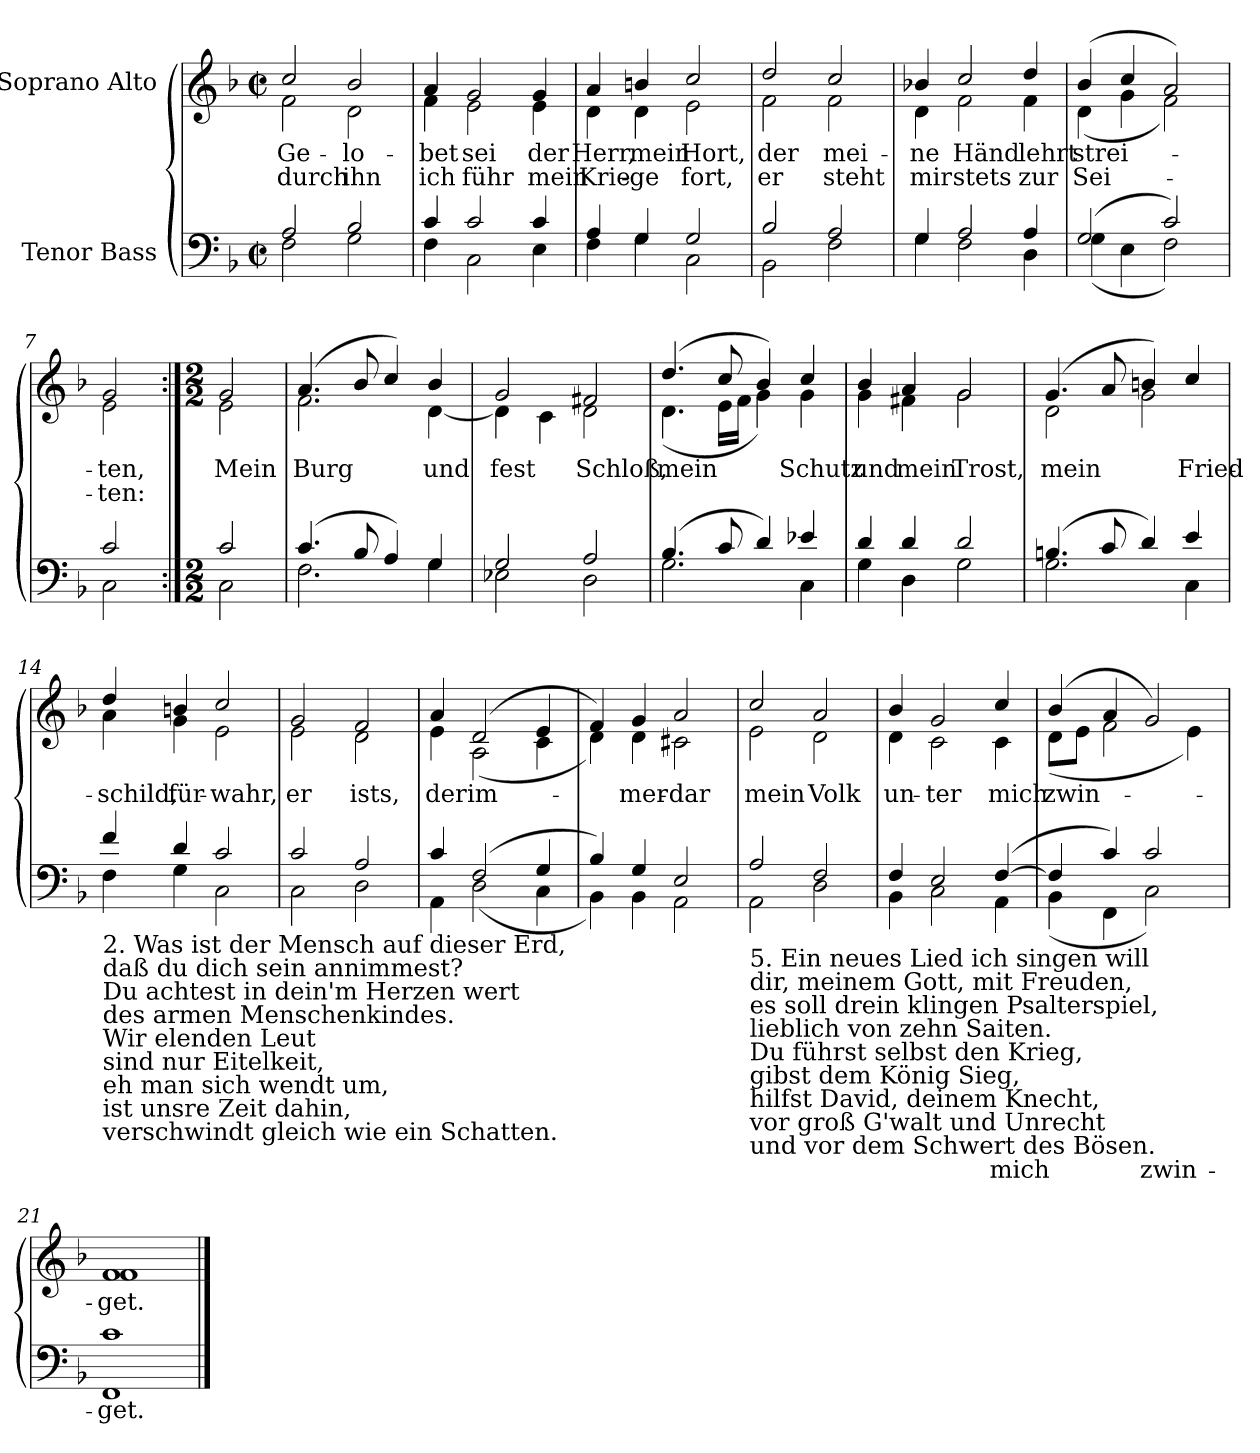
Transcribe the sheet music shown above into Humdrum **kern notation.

**kern	**text	**kern	**text	**text
*part2	*part2	*part1	*part1	*part1
*staff2	*staff2	*staff1	*staff1	*staff1
*I"Tenor Bass	*	*I"Soprano Alto	*	*
*clefF4	*	*clefG2	*	*
*k[b-]	*	*k[b-]	*	*
*F:	*	*F:	*	*
*M2/2	*	*M2/2	*	*
*met(c|)	*	*met(c|)	*	*
=1	=1	=1	=1	=1
*^	*	*	*	*
!	!	!	!LO:TX:a:cj:t=Cornelius Becker\n(1561-1604)	!	!
!	!	!	!LO:TX:a:cj:t=Psalm 144, SWV 249	!	!
!	!	!	!LO:TX:a:cj:t=Heinrich Schütz\n(1585-1672)	!	!
!	!	!	!	!LO:LY:b	!LO:LY:b
*	*	*	*^	*	*
2A/	2F\	.	2cc/	2f\	Ge-	-durch
!	!	!	!	!	!LO:LY:b	!LO:LY:b
2B-/	2G\	.	2b-/	2d\	lo-	-ihn
=2	=2	=2	=2	=2	=2	=2
!	!	!	!	!	!LO:LY:b	!LO:LY:b
4c/	4F\	.	4a/	4f\	bet	ich
!	!	!	!	!	!LO:LY:b	!LO:LY:b
2c/	2C\	.	2g/	2e\	sei	führ
!	!	!	!	!	!LO:LY:b	!LO:LY:b
4c/	4E\	.	4g/	4e\	der	mein
=3	=3	=3	=3	=3	=3	=3
!	!	!	!	!	!LO:LY:b	!LO:LY:b
4A/	4F\	.	4a/	4d\	Herr,	Krie-
!	!	!	!	!	!LO:LY:b	!LO:LY:b
4G/	4G\	.	4bn/	4d\	-mein	ge
!	!	!	!	!	!LO:LY:b	!LO:LY:b
2G/	2C\	.	2cc/	2e\	Hort,	fort,
=4	=4	=4	=4	=4	=4	=4
!	!	!	!	!	!LO:LY:b	!LO:LY:b
2B-/	2BB-\	.	2dd/	2f\	der	er
!	!	!	!	!	!LO:LY:b	!LO:LY:b
2A/	2F\	.	2cc/	2f\	mei-	-steht
=5	=5	=5	=5	=5	=5	=5
!	!	!	!	!	!LO:LY:b	!LO:LY:b
4G/	4G\	.	4b-X/	4d\	ne	mir
!	!	!	!	!	!LO:LY:b	!LO:LY:b
2A/	2F\	.	2cc/	2f\	Händ	stets
!	!	!	!	!	!LO:LY:b	!LO:LY:b
4A/	4D\	.	4dd/	4f\	lehrt	zur
=6	=6	=6	=6	=6	=6	=6
!	!	!	!	!	!LO:LY:b	!LO:LY:b
(>2G/	(<4G\	.	(>4b-/	(<4d\	strei-	Sei-
.	4E\	.	4cc/	4g\	.	.
2c/)	2F\)	.	2a/)	2f\)	.	.
=7	=7	=7	=7	=7	=7	=7
!	!	!	!	!	!LO:LY:b	!LO:LY:b
2c/	2C\	.	2g/	2e\	ten,	ten:
!!LO:LB:g=z	!!
=8:|!	=8:|!	=8:|!	=8:|!	=8:|!	=8:|!	=8:|!
*M2/2	*	*	*M2/2	*	*	*
!	!	!	!	!	!LO:LY:b	!
2c/	2C\	.	2g/	2e\	Mein	.
=9	=9	=9	=9	=9	=9	=9
!	!	!	!	!	!LO:LY:b	!
(>4.c/	2.F\	.	(>4.a/	2.f\	Burg	.
8B-/	.	.	8b-/	.	.	.
4A/)	.	.	4cc/)	.	.	.
!	!	!	!	!	!LO:LY:b	!
4G/	4G\	.	4b-/	[4d\	und	.
=10	=10	=10	=10	=10	=10	=10
!	!	!	!	!	!LO:LY:b	!
2G/	2E-X\	.	2g/	4d\]	fest	.
.	.	.	.	4c\	.	.
!	!	!	!	!	!LO:LY:b	!
2A/	2D\	.	2f#X/	2d\	Schloß,	.
=11	=11	=11	=11	=11	=11	=11
!	!	!	!	!	!LO:LY:b	!
(>4.B-/	2.G\	.	(>4.dd/	(<4.d\	mein	.
8c/	.	.	8cc/	16e\LL	.	.
.	.	.	.	16f\JJ	.	.
4d/)	.	.	4b-/)	4g\)	.	.
!	!	!	!	!	!LO:LY:b	!
4e-X/	4C\	.	4cc/	4g\	Schutz	.
=12	=12	=12	=12	=12	=12	=12
!	!	!	!	!	!LO:LY:b	!
4d/	4G\	.	4b-/	4g\	und	.
!	!	!	!	!	!LO:LY:b	!
4d/	4D\	.	4a/	4f#X\	mein	.
!	!	!	!	!	!LO:LY:b	!
2d/	2G\	.	2g/	2g\	Trost,	.
=13	=13	=13	=13	=13	=13	=13
!	!	!	!	!	!LO:LY:b	!
(>4.Bn/	2.G\	.	(>4.g/	2d\	mein	.
8c/	.	.	8a/	.	.	.
4d/)	.	.	4bn/)	2g\	.	.
!	!	!	!	!	!LO:LY:b	!
4e/	4C\	.	4cc/	.	Fried-	.
!!LO:LB:g=z	!!
=14	=14	=14	=14	=14	=14	=14
!LO:TX:b:t=2. Was ist der Mensch auf dieser Erd, \ndaß du dich sein annimmest?\nDu achtest in dein'm Herzen wert \ndes armen Menschenkindes.\nWir elenden Leut \nsind nur Eitelkeit, \neh man sich wendt um,\nist unsre Zeit dahin, \nverschwindt gleich wie ein Schatten.	!	!	!	!	!	!
!	!	!	!	!	!LO:LY:b	!
4f/	4F\	.	4dd/	4a\	-schild,	.
!	!	!	!	!	!LO:LY:b	!
4d/	4G\	.	4bn/	4g\	für-	.
!	!	!	!	!	!LO:LY:b	!
2c/	2C\	.	2cc/	2e\	-wahr,	.
=15	=15	=15	=15	=15	=15	=15
!	!	!	!	!	!LO:LY:b	!
2c/	2C\	.	2g/	2e\	er	.
!	!	!	!	!	!LO:LY:b	!
2A/	2D\	.	2f/	2d\	ists,	.
=16	=16	=16	=16	=16	=16	=16
!	!	!	!	!	!LO:LY:b	!
4c/	4AA\	.	4a/	4e\	der	.
!	!	!	!	!	!LO:LY:b	!
(>2F/	(<2D\	.	(>2d/	(<2A\	im-	.
4G/	4C\	.	4e/	4c\	.	.
=17	=17	=17	=17	=17	=17	=17
4B-/)	4BB-\)	.	4f/)	4d\)	.	.
!	!	!	!	!	!LO:LY:b	!
4G/	4BB-\	.	4g/	4d\	mer-	.
!	!	!	!	!	!LO:LY:b	!
2E/	2AA\	.	2a/	2c#X\	-dar	.
=18	=18	=18	=18	=18	=18	=18
!LO:TX:b:t=5. Ein neues Lied ich singen will \ndir, meinem Gott, mit Freuden,\nes soll drein klingen Psalterspiel, \nlieblich von zehn Saiten.\nDu führst selbst den Krieg, \ngibst dem König Sieg,\nhilfst David, deinem Knecht, \nvor groß G'walt und Unrecht\nund vor dem Schwert des Bösen.	!	!	!	!	!	!
!	!	!	!	!	!LO:LY:b	!
2A/	2AA\	.	2cc/	2e\	mein	.
!	!	!	!	!	!LO:LY:b	!
2F/	2D\	.	2a/	2d\	Volk	.
=19	=19	=19	=19	=19	=19	=19
!	!	!	!	!	!LO:LY:b	!
4F/	4BB-\	.	4b-/	4d\	un-	.
!	!	!	!	!	!LO:LY:b	!
2E/	2C\	.	2g/	2c\	-ter	.
!	!	!LO:LY:a	!	!	!LO:LY:b	!
(>[4F/	4AA\	mich	4cc/	4c\	mich	.
=20	=20	=20	=20	=20	=20	=20
!	!	!	!	!	!LO:LY:b	!
4F/]	(<4BB-\	.	(>4b-/	(<8d\L	zwin-	.
.	.	.	.	8e\J	.	.
4c/)	4FF\	.	4a/	2f\	.	.
!	!	!LO:LY:a	!	!	!	!
2c/	2C\)	zwin-	2g/)	.	.	.
.	.	.	.	4e\)	.	.
=21	=21	=21	=21	=21	=21	=21
!	!	!LO:LY:a	!	!	!LO:LY:b	!
1c/	1FF\	-get.	1f/	1f\	get.	.
*v	*v	*	*	*	*	*
*	*	*v	*v	*	*
==	==	==	==	==
*-	*-	*-	*-	*-
